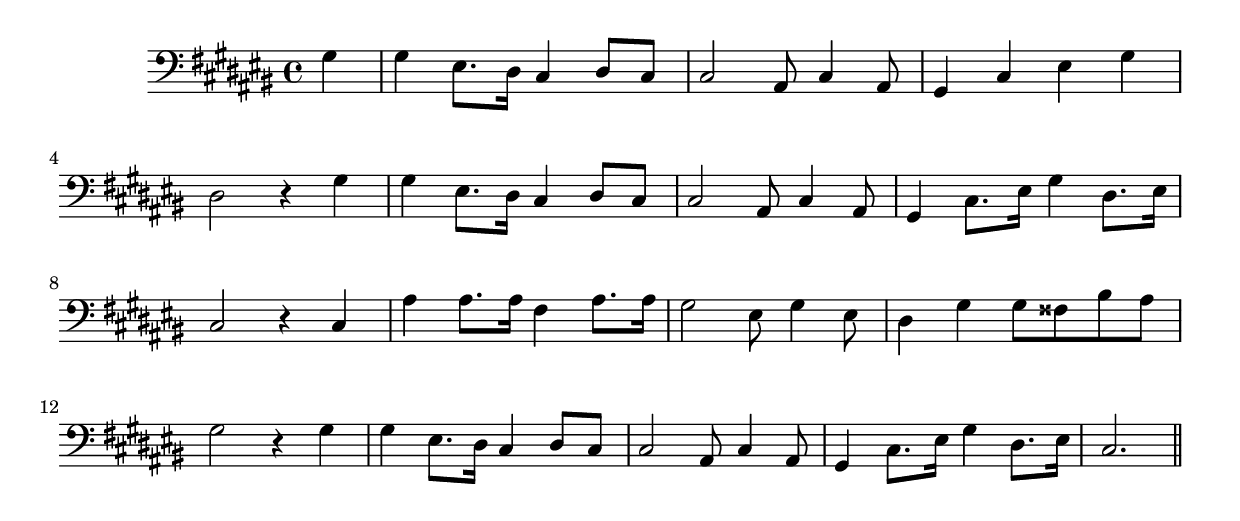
\version "2.19.49"
%{\header {
  title = "When You and I Were Young"
  composer = "J.A. Butterfield"
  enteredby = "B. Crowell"
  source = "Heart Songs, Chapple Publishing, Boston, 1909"
}%}
\score{{\key cis \major
\time 4/4
%{\tempo 4=90
%}\clef bass
\transpose f cis{\relative c' {
  \partial 4
  c4 |
  c a8. g16 f4 g8 f | f2 d8 f4 d8 | c4 f a c |  g2 r4 c4 |
  c a8. g16 f4 g8 f | f2 d8 f4 d8 | c4 f8. a16 c4 g8. a16 | f2 r4 f |
  d'4 d8. d16 bes4 d8. d16 | c2 a8 c4 a8 | g4 c4 c8 b e d | c2 r4 c |
  c a8. g16 f4 g8 f | f2 d8 f4 d8 | c4 f8. a16 c4 g8. a16 | f2.
  \bar "||"
}}

}}